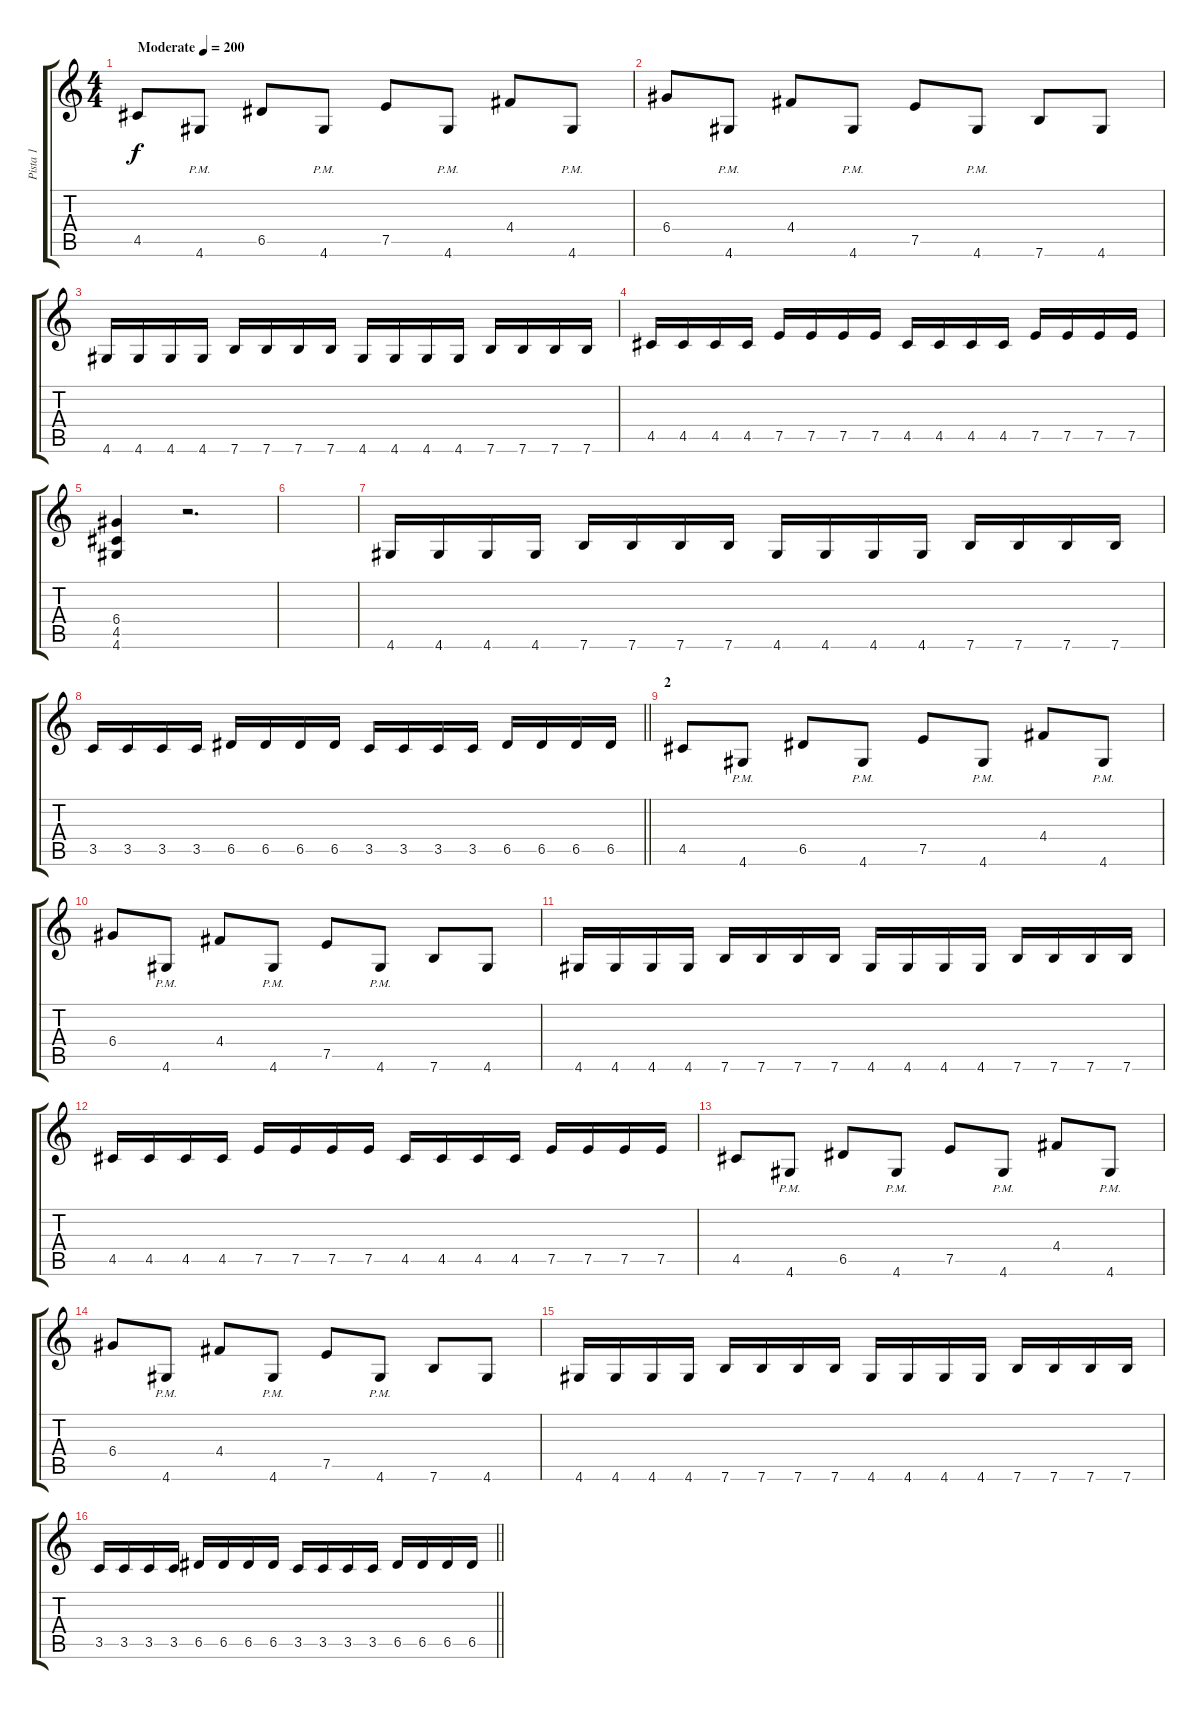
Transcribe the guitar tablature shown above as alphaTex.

\track ("Pista 1" "Pista 1") {instrument overdrivenguitar}
\staff {score tabs}
\tuning (E4 B3 G3 D3 A2 E2) {hide}
\ts (4 4)
\tempo (200 "Moderate")
\tempo 208
\tempo (200 "Moderate")
\clef g2
\ks c
4.5.8{dy f instrument overdrivenguitar} 4.6{pm}.8 6.5.8 4.6{pm}.8 7.5.8 4.6{pm}.8 4.4.8 4.6{pm}.8 |
6.4.8 4.6{pm}.8 4.4.8 4.6{pm}.8 7.5.8 4.6{pm}.8 7.6.8 4.6.8 |
4.6.16 4.6.16 4.6.16 4.6.16 7.6.16 7.6.16 7.6.16 7.6.16 4.6.16 4.6.16 4.6.16 4.6.16 7.6.16 7.6.16 7.6.16 7.6.16 |
4.5.16 4.5.16 4.5.16 4.5.16 7.5.16 7.5.16 7.5.16 7.5.16 4.5.16 4.5.16 4.5.16 4.5.16 7.5.16 7.5.16 7.5.16 7.5.16 |
(6.4 4.5 4.6).4 r.2{d} |
|
4.6.16 4.6.16 4.6.16 4.6.16 7.6.16 7.6.16 7.6.16 7.6.16 4.6.16 4.6.16 4.6.16 4.6.16 7.6.16 7.6.16 7.6.16 7.6.16 |
\barLineRight lightlight
3.5.16 3.5.16 3.5.16 3.5.16 6.5.16 6.5.16 6.5.16 6.5.16 3.5.16 3.5.16 3.5.16 3.5.16 6.5.16 6.5.16 6.5.16 6.5.16 |
\section ("" "2")
4.5.8 4.6{pm}.8 6.5.8 4.6{pm}.8 7.5.8 4.6{pm}.8 4.4.8 4.6{pm}.8 |
6.4.8 4.6{pm}.8 4.4.8 4.6{pm}.8 7.5.8 4.6{pm}.8 7.6.8 4.6.8 |
4.6.16 4.6.16 4.6.16 4.6.16 7.6.16 7.6.16 7.6.16 7.6.16 4.6.16 4.6.16 4.6.16 4.6.16 7.6.16 7.6.16 7.6.16 7.6.16 |
4.5.16 4.5.16 4.5.16 4.5.16 7.5.16 7.5.16 7.5.16 7.5.16 4.5.16 4.5.16 4.5.16 4.5.16 7.5.16 7.5.16 7.5.16 7.5.16 |
4.5.8 4.6{pm}.8 6.5.8 4.6{pm}.8 7.5.8 4.6{pm}.8 4.4.8 4.6{pm}.8 |
6.4.8 4.6{pm}.8 4.4.8 4.6{pm}.8 7.5.8 4.6{pm}.8 7.6.8 4.6.8 |
4.6.16 4.6.16 4.6.16 4.6.16 7.6.16 7.6.16 7.6.16 7.6.16 4.6.16 4.6.16 4.6.16 4.6.16 7.6.16 7.6.16 7.6.16 7.6.16 |
\barLineRight lightlight
3.5.16 3.5.16 3.5.16 3.5.16 6.5.16 6.5.16 6.5.16 6.5.16 3.5.16 3.5.16 3.5.16 3.5.16 6.5.16 6.5.16 6.5.16 6.5.16
